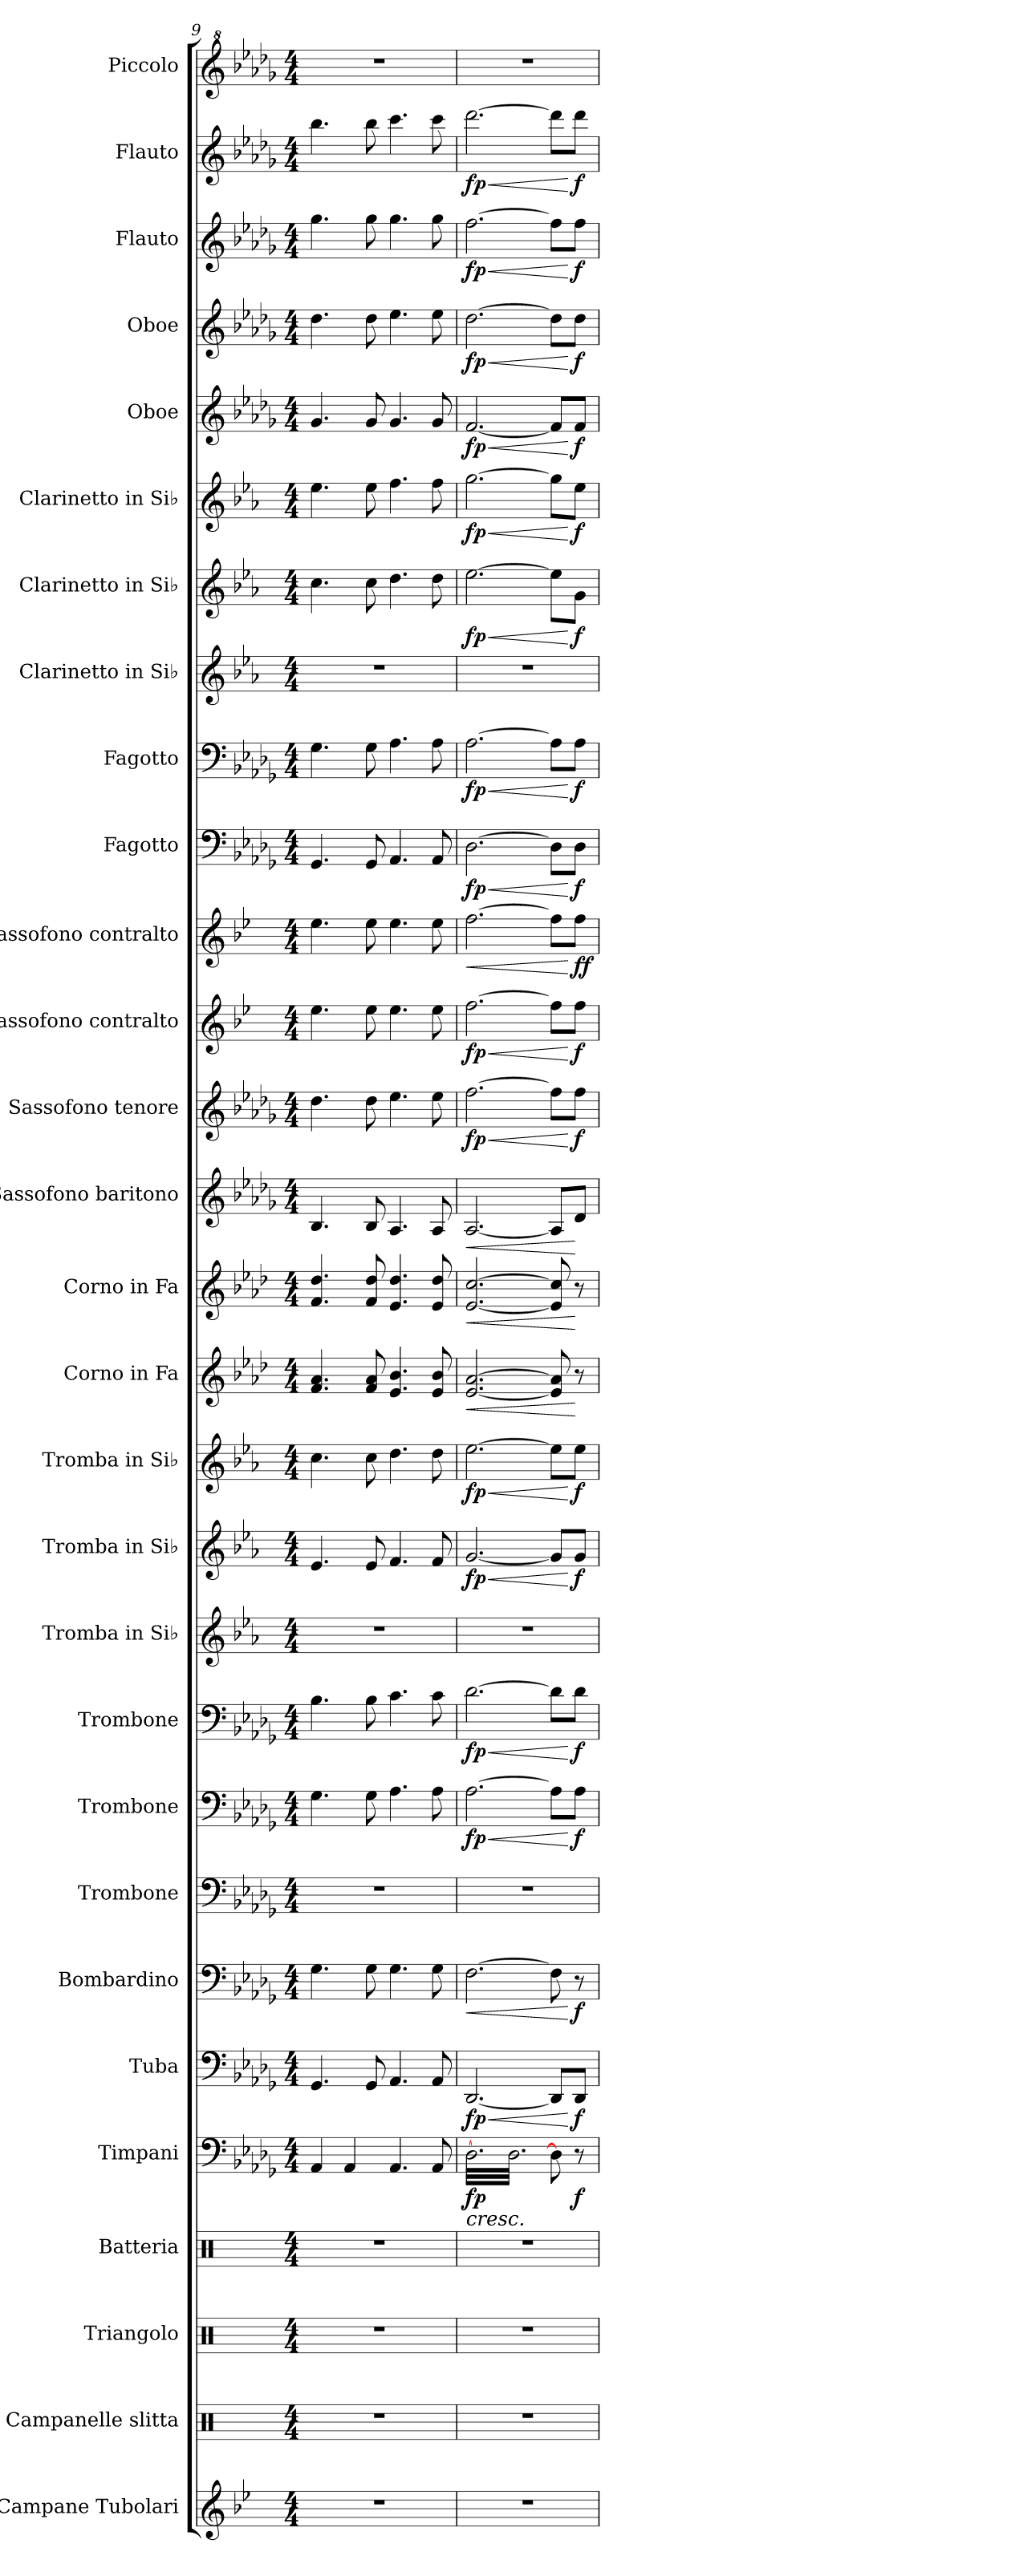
**kern	**kern	**kern	**kern	**kern	**dynam	**kern	**dynam	**kern	**dynam	**kern	**kern	**dynam	**kern	**dynam	**kern	**kern	**dynam	**kern	**dynam	**kern	**dynam	**kern	**dynam	**kern	**dynam	**kern	**dynam	**kern	**dynam	**kern	**dynam	**kern	**dynam	**kern	**dynam	**kern	**kern	**dynam	**kern	**dynam	**kern	**dynam	**kern	**dynam	**kern	**dynam	**kern	**dynam	**kern
*part29	*part28	*part27	*part26	*part25	*part25	*part24	*part24	*part23	*part23	*part22	*part21	*part21	*part20	*part20	*part19	*part18	*part18	*part17	*part17	*part16	*part16	*part15	*part15	*part14	*part14	*part13	*part13	*part12	*part12	*part11	*part11	*part10	*part10	*part9	*part9	*part8	*part7	*part7	*part6	*part6	*part5	*part5	*part4	*part4	*part3	*part3	*part2	*part2	*part1
*staff29	*staff28	*staff27	*staff26	*staff25	*staff25	*staff24	*staff24	*staff23	*staff23	*staff22	*staff21	*staff21	*staff20	*staff20	*staff19	*staff18	*staff18	*staff17	*staff17	*staff16	*staff16	*staff15	*staff15	*staff14	*staff14	*staff13	*staff13	*staff12	*staff12	*staff11	*staff11	*staff10	*staff10	*staff9	*staff9	*staff8	*staff7	*staff7	*staff6	*staff6	*staff5	*staff5	*staff4	*staff4	*staff3	*staff3	*staff2	*staff2	*staff1
*I"Campane Tubolari	*I"Campanelle slitta	*I"Triangolo	*I"Batteria	*I"Timpani	*	*I"Tuba	*	*I"Bombardino	*	*I"Trombone	*I"Trombone	*	*I"Trombone	*	*I"Tromba in Si♭	*I"Tromba in Si♭	*	*I"Tromba in Si♭	*	*I"Corno in Fa	*	*I"Corno in Fa	*	*I"Sassofono baritono	*	*I"Sassofono tenore	*	*I"Sassofono contralto	*	*I"Sassofono contralto	*	*I"Fagotto	*	*I"Fagotto	*	*I"Clarinetto in Si♭	*I"Clarinetto in Si♭	*	*I"Clarinetto in Si♭	*	*I"Oboe	*	*I"Oboe	*	*I"Flauto	*	*I"Flauto	*	*I"Piccolo
*I'Camp. tb.	*	*I'Triang.	*I'Batt.	*I'Timp.	*	*I'Tba.	*	*	*	*I'Tbn.	*I'Tbn.	*	*I'Tbn.	*	*I'Tr. Si♭	*I'Tr. Si♭	*	*I'Tr. Si♭	*	*I'Cor. Fa	*	*I'Cor. Fa	*	*	*	*	*	*	*	*	*	*I'Fag.	*	*I'Fag.	*	*I'Cl. Si♭	*I'Cl. Si♭	*	*I'Cl. Si♭	*	*I'Ob.	*	*I'Ob.	*	*I'Fl.	*	*I'Fl.	*	*
*clefG2	*clefX	*clefX	*clefX	*clefF4	*	*clefF4	*	*clefF4	*	*clefF4	*clefF4	*	*clefF4	*	*clefG2	*clefG2	*	*clefG2	*	*clefG2	*	*clefG2	*	*clefG2	*	*clefG2	*	*clefG2	*	*clefG2	*	*clefF4	*	*clefF4	*	*clefG2	*clefG2	*	*clefG2	*	*clefG2	*	*clefG2	*	*clefG2	*	*clefG2	*	*clefG^2
*	*	*	*	*	*	*	*	*	*	*	*	*	*	*	*ITrd1c2	*ITrd1c2	*	*ITrd1c2	*	*ITrd4c7	*	*ITrd4c7	*	*ITrd12c21	*	*ITrd8c14	*	*ITrd5c9	*	*ITrd5c9	*	*	*	*	*	*ITrd1c2	*ITrd1c2	*	*ITrd1c2	*	*	*	*	*	*	*	*	*	*ITrd-7c-12
*k[b-e-]	*k[]	*k[]	*k[]	*k[b-e-a-d-g-]	*	*k[b-e-a-d-g-]	*	*k[b-e-a-d-g-]	*	*k[b-e-a-d-g-]	*k[b-e-a-d-g-]	*	*k[b-e-a-d-g-]	*	*k[b-e-a-d-g-]	*k[b-e-a-d-g-]	*	*k[b-e-a-d-g-]	*	*k[b-e-a-d-g-]	*	*k[b-e-a-d-g-]	*	*k[b-e-a-d-g-]	*	*k[b-e-a-d-g-]	*	*k[b-e-a-d-g-]	*	*k[b-e-a-d-g-]	*	*k[b-e-a-d-g-]	*	*k[b-e-a-d-g-]	*	*k[b-e-a-d-g-]	*k[b-e-a-d-g-]	*	*k[b-e-a-d-g-]	*	*k[b-e-a-d-g-]	*	*k[b-e-a-d-g-]	*	*k[b-e-a-d-g-]	*	*k[b-e-a-d-g-]	*	*k[b-e-a-d-g-]
*M4/4	*M4/4	*M4/4	*M4/4	*M4/4	*	*M4/4	*	*M4/4	*	*M4/4	*M4/4	*	*M4/4	*	*M4/4	*M4/4	*	*M4/4	*	*M4/4	*	*M4/4	*	*M4/4	*	*M4/4	*	*M4/4	*	*M4/4	*	*M4/4	*	*M4/4	*	*M4/4	*M4/4	*	*M4/4	*	*M4/4	*	*M4/4	*	*M4/4	*	*M4/4	*	*M4/4
=9	=9	=9	=9	=9	=9	=9	=9	=9	=9	=9	=9	=9	=9	=9	=9	=9	=9	=9	=9	=9	=9	=9	=9	=9	=9	=9	=9	=9	=9	=9	=9	=9	=9	=9	=9	=9	=9	=9	=9	=9	=9	=9	=9	=9	=9	=9	=9	=9	=9
1r	1r	1r	1r	4AA-/	.	4.GG-/	.	4.G-\	.	1r	4.G-\	.	4.B-\	.	1r	4.d-/	.	4.b-\	.	4.B-/ 4.d-/	.	4.B-/ 4.g-/	.	4.BB-/	.	4.d-\	.	4.g-\	.	4.g-\	.	4.GG-/	.	4.G-\	.	1r	4.b-\	.	4.dd-\	.	4.g-/	.	4.dd-\	.	4.gg-\	.	4.bb-\	.	1r
.	.	.	.	4AA-/	.	.	.	.	.	.	.	.	.	.	.	.	.	.	.	.	.	.	.	.	.	.	.	.	.	.	.	.	.	.	.	.	.	.	.	.	.	.	.	.	.	.	.	.	.
.	.	.	.	.	.	8GG-/	.	8G-\	.	.	8G-\	.	8B-\	.	.	8d-/	.	8b-\	.	8B-/ 8d-/	.	8B-/ 8g-/	.	8BB-/	.	8d-\	.	8g-\	.	8g-\	.	8GG-/	.	8G-\	.	.	8b-\	.	8dd-\	.	8g-/	.	8dd-\	.	8gg-\	.	8bb-\	.	.
.	.	.	.	4.AA-/	.	4.AA-/	.	4.G-\	.	.	4.A-\	.	4.c\	.	.	4.e-/	.	4.cc\	.	4.A-/ 4.e-/	.	4.A-/ 4.g-/	.	4.AA-/	.	4.e-\	.	4.g-\	.	4.g-\	.	4.AA-/	.	4.A-\	.	.	4.cc\	.	4.ee-\	.	4.g-/	.	4.ee-\	.	4.gg-\	.	4.ccc\	.	.
.	.	.	.	8AA-/	.	8AA-/	.	8G-\	.	.	8A-\	.	8c\	.	.	8e-/	.	8cc\	.	8A-/ 8e-/	.	8A-/ 8g-/	.	8AA-/	.	8e-\	.	8g-\	.	8g-\	.	8AA-/	.	8A-\	.	.	8cc\	.	8ee-\	.	8g-/	.	8ee-\	.	8gg-\	.	8ccc\	.	.
=10	=10	=10	=10	=10	=10	=10	=10	=10	=10	=10	=10	=10	=10	=10	=10	=10	=10	=10	=10	=10	=10	=10	=10	=10	=10	=10	=10	=10	=10	=10	=10	=10	=10	=10	=10	=10	=10	=10	=10	=10	=10	=10	=10	=10	=10	=10	=10	=10	=10
!	!	!	!	!	!LO:HP:b	!	!LO:HP:b	!	!LO:HP:b	!	!	!LO:HP:b	!	!LO:HP:b	!	!	!LO:HP:b	!	!LO:HP:b	!	!LO:HP:b	!	!LO:HP:b	!	!LO:HP:b	!	!LO:HP:b	!	!LO:HP:b	!	!LO:HP:b	!	!LO:HP:b	!	!LO:HP:b	!	!	!LO:HP:b	!	!LO:HP:b	!	!LO:HP:b	!	!LO:HP:b	!	!LO:HP:b	!	!LO:HP:b	!
!	!	!	!	!	!LO:DY:n=1:b	!	!LO:DY:n=1:b	!	!LO:DY:n=1:b	!	!	!	!	!	!	!	!	!	!	!	!	!	!	!	!	!	!	!	!	!	!	!	!	!	!	!	!	!	!	!	!	!	!	!	!	!	!	!	!
!	!	!	!	!	!	!	!	!	!LO:DY:n=2:b	!	!	!	!	!	!	!	!	!	!	!	!	!	!	!	!	!	!	!	!	!	!	!	!	!	!	!	!	!	!	!	!	!	!	!	!	!	!	!	!
!	!	!	!	!	!	!	!	!	!LO:DY:n=3:b	!	!	!LO:DY:n=1:b	!	!LO:DY:n=1:b	!	!	!LO:DY:n=1:b	!	!LO:DY:n=1:b	!	!LO:DY:n=1:b	!	!	!	!	!	!	!	!	!	!	!	!	!	!	!	!	!	!	!	!	!	!	!	!	!	!	!	!
!	!	!	!	!	!	!	!	!	!	!	!	!	!	!	!	!	!	!	!	!	!LO:DY:n=2:b	!	!LO:DY:n=1:b	!	!	!	!	!	!	!	!	!	!	!	!	!	!	!	!	!	!	!	!	!	!	!	!	!	!
!	!	!	!	!	!	!	!	!	!	!	!	!	!	!	!	!	!	!	!	!	!	!	!LO:DY:n=2:b	!	!LO:DY:n=1:b	!	!	!	!	!	!	!	!	!	!	!	!	!	!	!	!	!	!	!	!	!	!	!	!
!	!	!	!	!	!	!	!	!	!	!	!	!	!	!	!	!	!	!	!	!	!	!	!	!	!LO:DY:n=2:b	!	!LO:DY:n=1:b	!	!LO:DY:n=1:b	!	!LO:DY:n=1:b	!	!	!	!	!	!	!	!	!	!	!	!	!	!	!	!	!	!
!	!	!	!	!	!	!	!	!	!	!	!	!	!	!	!	!	!	!	!	!	!	!	!	!	!	!	!	!	!	!	!LO:DY:n=2:b	!	!LO:DY:n=1:b	!	!LO:DY:n=1:b	!	!	!LO:DY:n=1:b	!	!LO:DY:n=1:b	!	!LO:DY:n=1:b	!	!LO:DY:n=1:b	!	!LO:DY:n=1:b	!	!LO:DY:n=1:b	!
*	*	*	*	*tremolo	*	*	*	*	*	*	*	*	*	*	*	*	*	*	*	*	*	*	*	*	*	*	*	*	*	*	*	*	*	*	*	*	*	*	*	*	*	*	*	*	*	*	*	*	*
1r	1r	1r	1r	[32D-\LLL	< fp	[2.DD-/	< fp	[2.F\	< fp fp fp	1r	[2.A-\	< fp	[2.d-\	< fp	1r	[2.f/	< fp	[2.dd-\	< fp	[2.A-/ [2.d-/	< fp fp	[2.A-/ [2.f/	< fp fp	[2.AA-/	< fp fp	[2.f\	< fp	[2.a-\	< fp	[2.a-\	< fp fp	[2.D-\	< fp	[2.A-\	< fp	1r	[2.dd-\	< fp	[2.ff\	< fp	[2.f/	< fp	[2.dd-\	< fp	[2.ff\	< fp	[2.ddd-\	< fp	1r
.	.	.	.	32D-\	.	.	.	.	.	.	.	.	.	.	.	.	.	.	.	.	.	.	.	.	.	.	.	.	.	.	.	.	.	.	.	.	.	.	.	.	.	.	.	.	.	.	.	.	.
.	.	.	.	32D-\	.	.	.	.	.	.	.	.	.	.	.	.	.	.	.	.	.	.	.	.	.	.	.	.	.	.	.	.	.	.	.	.	.	.	.	.	.	.	.	.	.	.	.	.	.
.	.	.	.	32D-\	.	.	.	.	.	.	.	.	.	.	.	.	.	.	.	.	.	.	.	.	.	.	.	.	.	.	.	.	.	.	.	.	.	.	.	.	.	.	.	.	.	.	.	.	.
.	.	.	.	32D-\	.	.	.	.	.	.	.	.	.	.	.	.	.	.	.	.	.	.	.	.	.	.	.	.	.	.	.	.	.	.	.	.	.	.	.	.	.	.	.	.	.	.	.	.	.
.	.	.	.	32D-\	.	.	.	.	.	.	.	.	.	.	.	.	.	.	.	.	.	.	.	.	.	.	.	.	.	.	.	.	.	.	.	.	.	.	.	.	.	.	.	.	.	.	.	.	.
.	.	.	.	32D-\	.	.	.	.	.	.	.	.	.	.	.	.	.	.	.	.	.	.	.	.	.	.	.	.	.	.	.	.	.	.	.	.	.	.	.	.	.	.	.	.	.	.	.	.	.
.	.	.	.	32D-\	.	.	.	.	.	.	.	.	.	.	.	.	.	.	.	.	.	.	.	.	.	.	.	.	.	.	.	.	.	.	.	.	.	.	.	.	.	.	.	.	.	.	.	.	.
.	.	.	.	32D-\	.	.	.	.	.	.	.	.	.	.	.	.	.	.	.	.	.	.	.	.	.	.	.	.	.	.	.	.	.	.	.	.	.	.	.	.	.	.	.	.	.	.	.	.	.
.	.	.	.	32D-\	.	.	.	.	.	.	.	.	.	.	.	.	.	.	.	.	.	.	.	.	.	.	.	.	.	.	.	.	.	.	.	.	.	.	.	.	.	.	.	.	.	.	.	.	.
.	.	.	.	32D-\	.	.	.	.	.	.	.	.	.	.	.	.	.	.	.	.	.	.	.	.	.	.	.	.	.	.	.	.	.	.	.	.	.	.	.	.	.	.	.	.	.	.	.	.	.
.	.	.	.	32D-\	.	.	.	.	.	.	.	.	.	.	.	.	.	.	.	.	.	.	.	.	.	.	.	.	.	.	.	.	.	.	.	.	.	.	.	.	.	.	.	.	.	.	.	.	.
.	.	.	.	32D-\	.	.	.	.	.	.	.	.	.	.	.	.	.	.	.	.	.	.	.	.	.	.	.	.	.	.	.	.	.	.	.	.	.	.	.	.	.	.	.	.	.	.	.	.	.
.	.	.	.	32D-\	.	.	.	.	.	.	.	.	.	.	.	.	.	.	.	.	.	.	.	.	.	.	.	.	.	.	.	.	.	.	.	.	.	.	.	.	.	.	.	.	.	.	.	.	.
.	.	.	.	32D-\	.	.	.	.	.	.	.	.	.	.	.	.	.	.	.	.	.	.	.	.	.	.	.	.	.	.	.	.	.	.	.	.	.	.	.	.	.	.	.	.	.	.	.	.	.
.	.	.	.	32D-\	.	.	.	.	.	.	.	.	.	.	.	.	.	.	.	.	.	.	.	.	.	.	.	.	.	.	.	.	.	.	.	.	.	.	.	.	.	.	.	.	.	.	.	.	.
.	.	.	.	32D-\	.	.	.	.	.	.	.	.	.	.	.	.	.	.	.	.	.	.	.	.	.	.	.	.	.	.	.	.	.	.	.	.	.	.	.	.	.	.	.	.	.	.	.	.	.
.	.	.	.	32D-\	.	.	.	.	.	.	.	.	.	.	.	.	.	.	.	.	.	.	.	.	.	.	.	.	.	.	.	.	.	.	.	.	.	.	.	.	.	.	.	.	.	.	.	.	.
.	.	.	.	32D-\	.	.	.	.	.	.	.	.	.	.	.	.	.	.	.	.	.	.	.	.	.	.	.	.	.	.	.	.	.	.	.	.	.	.	.	.	.	.	.	.	.	.	.	.	.
.	.	.	.	32D-\	.	.	.	.	.	.	.	.	.	.	.	.	.	.	.	.	.	.	.	.	.	.	.	.	.	.	.	.	.	.	.	.	.	.	.	.	.	.	.	.	.	.	.	.	.
.	.	.	.	32D-\	.	.	.	.	.	.	.	.	.	.	.	.	.	.	.	.	.	.	.	.	.	.	.	.	.	.	.	.	.	.	.	.	.	.	.	.	.	.	.	.	.	.	.	.	.
.	.	.	.	32D-\	.	.	.	.	.	.	.	.	.	.	.	.	.	.	.	.	.	.	.	.	.	.	.	.	.	.	.	.	.	.	.	.	.	.	.	.	.	.	.	.	.	.	.	.	.
.	.	.	.	32D-\	.	.	.	.	.	.	.	.	.	.	.	.	.	.	.	.	.	.	.	.	.	.	.	.	.	.	.	.	.	.	.	.	.	.	.	.	.	.	.	.	.	.	.	.	.
.	.	.	.	32D-\JJJ	.	.	.	.	.	.	.	.	.	.	.	.	.	.	.	.	.	.	.	.	.	.	.	.	.	.	.	.	.	.	.	.	.	.	.	.	.	.	.	.	.	.	.	.	.
*	*	*	*	*Xtremolo	*	*	*	*	*	*	*	*	*	*	*	*	*	*	*	*	*	*	*	*	*	*	*	*	*	*	*	*	*	*	*	*	*	*	*	*	*	*	*	*	*	*	*	*	*
.	.	.	.	8D-\]	.	8DD-/L]	.	8F\]	.	.	8A-\L]	.	8d-\L]	.	.	8f/L]	.	8dd-\L]	.	8A-/] 8d-/]	.	8A-/] 8f/]	.	8AA-/L]	.	8f\L]	.	8a-\L]	.	8a-\L]	.	8D-\L]	.	8A-\L]	.	.	8dd-\L]	.	8ff\L]	.	8f/L]	.	8dd-\L]	.	8ff\L]	.	8ddd-\L]	.	.
!	!	!	!	!	!LO:DY:n=2:b	!	!LO:DY:n=2:b	!	!LO:DY:n=4:b	!	!	!LO:DY:n=2:b	!	!LO:DY:n=2:b	!	!	!LO:DY:n=2:b	!	!LO:DY:n=2:b	!	!	!	!	!	!	!	!LO:DY:n=2:b	!	!LO:DY:n=2:b	!	!LO:DY:n=3:b	!	!	!	!	!	!	!	!	!	!	!	!	!	!	!	!	!	!
!	!	!	!	!	!	!	!	!	!	!	!	!	!	!	!	!	!	!	!	!	!	!	!	!	!	!	!	!	!	!	!LO:DY:n=4:b	!	!LO:DY:n=2:b	!	!LO:DY:n=2:b	!	!	!LO:DY:n=2:b	!	!LO:DY:n=2:b	!	!LO:DY:n=2:b	!	!LO:DY:n=2:b	!	!LO:DY:n=2:b	!	!LO:DY:n=2:b	!
.	.	.	.	8r	f	8DD-/J	[ f	8r	[ f	.	8A-\J	[ f	8d-\J	[ f	.	8f/J	[ f	8dd-\J	[ f	8r	[	8r	[	8D-/J	[	8f\J	[ f	8a-\J	[ f	8a-\J	[ f f	8D-\J	[ f	8A-\J	[ f	.	8f\J	[ f	8dd-\J	[ f	8f/J	[ f	8dd-\J	[ f	8ff\J	[ f	8ddd-\J	[ f	.
.	.	.	.	.	[	.	.	.	.	.	.	.	.	.	.	.	.	.	.	.	.	.	.	.	.	.	.	.	.	.	.	.	.	.	.	.	.	.	.	.	.	.	.	.	.	.	.	.	.
=	=	=	=	=	=	=	=	=	=	=	=	=	=	=	=	=	=	=	=	=	=	=	=	=	=	=	=	=	=	=	=	=	=	=	=	=	=	=	=	=	=	=	=	=	=	=	=	=	=
*-	*-	*-	*-	*-	*-	*-	*-	*-	*-	*-	*-	*-	*-	*-	*-	*-	*-	*-	*-	*-	*-	*-	*-	*-	*-	*-	*-	*-	*-	*-	*-	*-	*-	*-	*-	*-	*-	*-	*-	*-	*-	*-	*-	*-	*-	*-	*-	*-	*-
